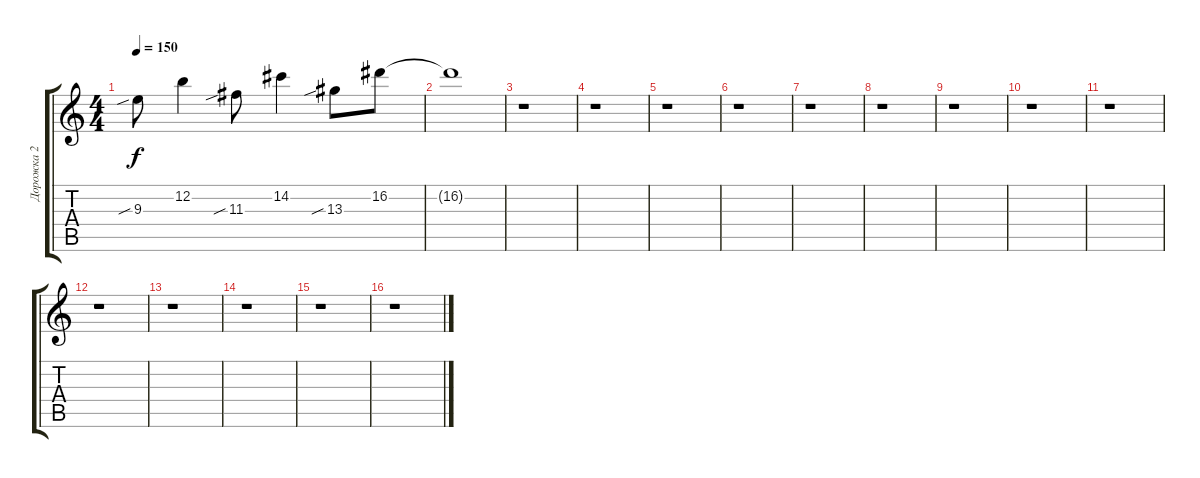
\track ("Дорожка 2" "Дорожка 2") {instrument acousticguitarsteel}
\staff {score tabs}
\tuning (E4 B3 G3 D3 A2 E2) {hide}
\ts (4 4)
\tempo 150
\clef g2
\ks c
9.3{sib}.8{dy f} 12.2.4 11.3{sib}.8 14.2.4 13.3{sib}.8 16.2.8 |
16.2{t}.1 |
r.1 |
r.1 |
r.1 |
r.1 |
r.1 |
r.1 |
r.1 |
r.1 |
r.1 |
r.1 |
r.1 |
r.1 |
r.1 |
r.1
